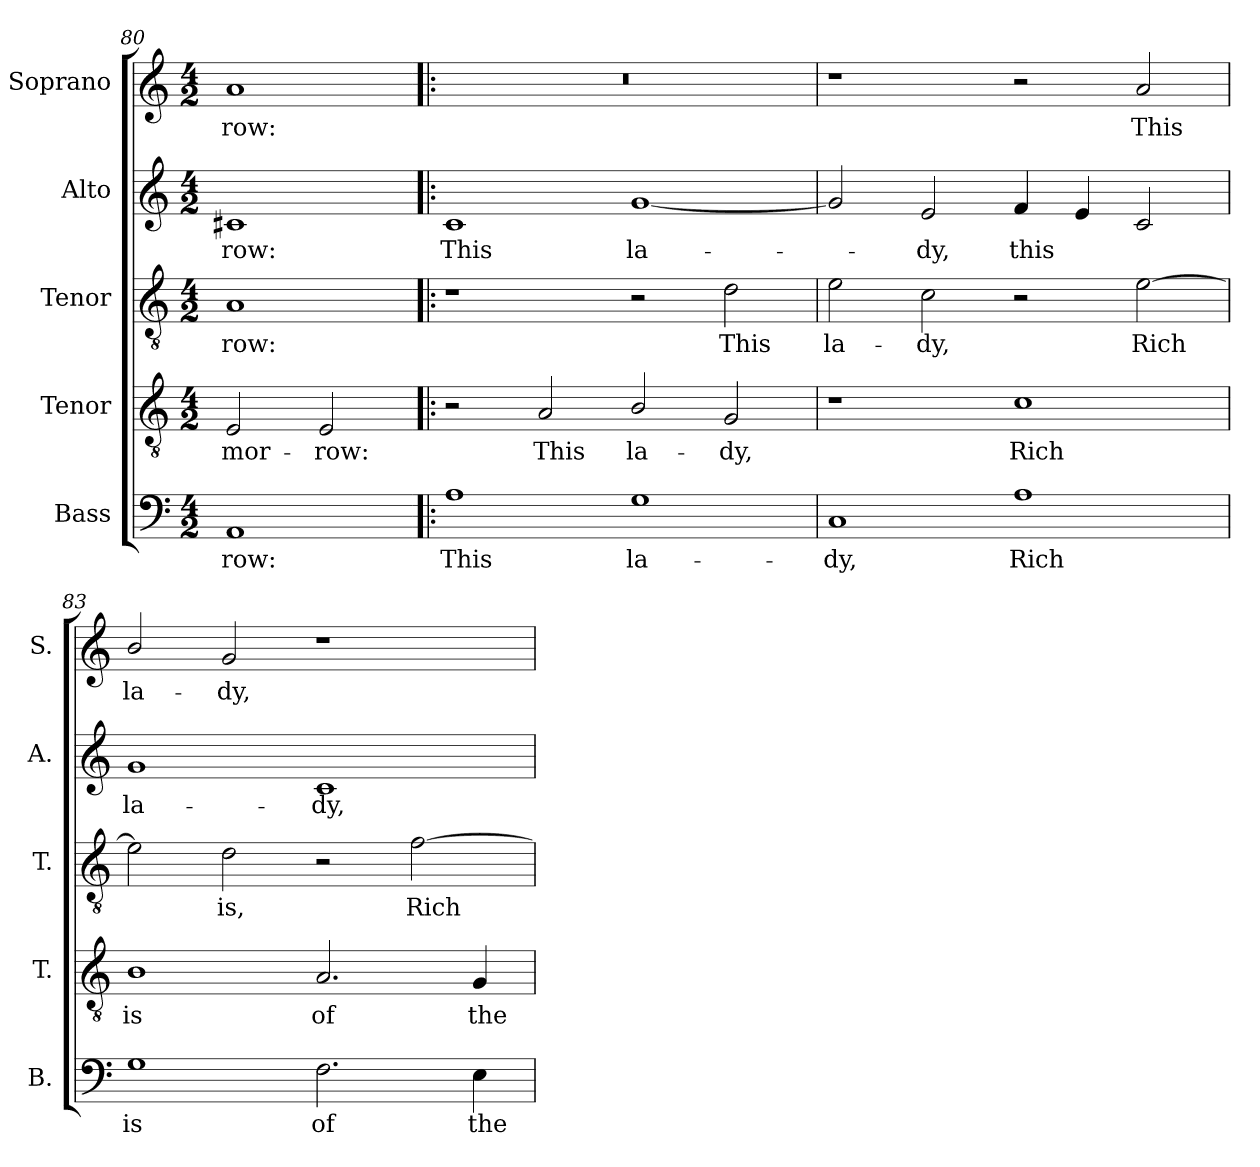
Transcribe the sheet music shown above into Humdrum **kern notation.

**kern	**text	**kern	**text	**kern	**text	**kern	**text	**kern	**text
*part5	*part5	*part4	*part4	*part3	*part3	*part2	*part2	*part1	*part1
*staff5	*staff5	*staff4	*staff4	*staff3	*staff3	*staff2	*staff2	*staff1	*staff1
*I"Bass	*	*I"Tenor	*	*I"Tenor	*	*I"Alto	*	*I"Soprano	*
*I'B.	*	*I'T.	*	*I'T.	*	*I'A.	*	*I'S.	*
*clefF4	*	*clefGv2	*	*clefGv2	*	*clefG2	*	*clefG2	*
*	*	*ITrd7c12	*	*ITrd7c12	*	*	*	*	*
*k[]	*	*k[]	*	*k[]	*	*k[]	*	*k[]	*
*C:	*	*C:	*	*C:	*	*C:	*	*C:	*
*M4/2	*	*M4/2	*	*M4/2	*	*M4/2	*	*M4/2	*
=80	=80	=80	=80	=80	=80	=80	=80	=80	=80
!	!LO:LY:b:color=#000000	!	!	!	!	!	!	!	!
!	!	!	!LO:LY:b:color=#000000	!	!	!	!	!	!
!	!	!	!	!	!LO:LY:b:color=#000000	!	!	!	!
!	!	!	!	!	!	!	!LO:LY:b:color=#000000	!	!
!	!	!	!	!	!	!	!	!	!LO:LY:b:color=#000000
1AAi	-row:	2EEi/	mor-	1AAi	-row:	1c#Xi	-row:	1ai	-row:
!	!	!	!LO:LY:b:color=#000000	!	!	!	!	!	!
.	.	2EEi/	-row:	.	.	.	.	.	.
!!LO:LB:g=z
=81!|:	=81!|:	=81!|:	=81!|:	=81!|:	=81!|:	=81!|:	=81!|:	=81!|:	=81!|:
!	!LO:LY:b:color=#000000	!	!	!	!	!	!	!	!
!	!	!	!	!	!	!	!LO:LY:b:color=#000000	!LO:N:vis=1	!
1Ai	This	2r	.	1r	.	1ci	This	0r	.
!	!	!	!LO:LY:b:color=#000000	!	!	!	!	!	!
.	.	2AAi/	This	.	.	.	.	.	.
!	!LO:LY:b:color=#000000	!	!	!	!	!	!	!	!
!	!	!	!LO:LY:b:color=#000000	!	!	!	!	!	!
!	!	!	!	!	!	!	!LO:LY:b:color=#000000	!	!
1Gi	la-	2BBi/	la-	2r	.	[1gi	la-	.	.
!	!	!	!LO:LY:b:color=#000000	!	!	!	!	!	!
!	!	!	!	!	!LO:LY:b:color=#000000	!	!	!	!
.	.	2GGi/	-dy,	2Di\	This	.	.	.	.
=82	=82	=82	=82	=82	=82	=82	=82	=82	=82
!	!LO:LY:b:color=#000000	!	!	!	!	!	!	!	!
!	!	!	!	!	!LO:LY:b:color=#000000	!	!	!	!
1Ci	-dy,	1r	.	2Ei\	la-	2gi/]	.	1r	.
!	!	!	!	!	!LO:LY:b:color=#000000	!	!	!	!
!	!	!	!	!	!	!	!LO:LY:b:color=#000000	!	!
.	.	.	.	2Ci\	-dy,	2ei/	-dy,	.	.
!	!LO:LY:b:color=#000000	!	!	!	!	!	!	!	!
!	!	!	!LO:LY:b:color=#000000	!	!	!	!	!	!
!	!	!	!	!	!	!	!LO:LY:b:color=#000000	!	!
1Ai	Rich	1Ci	Rich	2r	.	4fi/	this	2r	.
.	.	.	.	.	.	4ei/	.	.	.
!	!	!	!	!	!LO:LY:b:color=#000000	!	!	!	!
!	!	!	!	!	!	!	!	!	!LO:LY:b:color=#000000
.	.	.	.	[2Ei\	Rich	2ci/	.	2ai/	This
=83	=83	=83	=83	=83	=83	=83	=83	=83	=83
!	!LO:LY:b:color=#000000	!	!	!	!	!	!	!	!
!	!	!	!LO:LY:b:color=#000000	!	!	!	!	!	!
!	!	!	!	!	!	!	!LO:LY:b:color=#000000	!	!
!	!	!	!	!	!	!	!	!	!LO:LY:b:color=#000000
1Gi	is	1BBi	is	2Ei\]	.	1gi	la-	2bi/	la-
!	!	!	!	!	!LO:LY:b:color=#000000	!	!	!	!
!	!	!	!	!	!	!	!	!	!LO:LY:b:color=#000000
.	.	.	.	2Di\	is,	.	.	2gi/	-dy,
!	!LO:LY:b:color=#000000	!	!	!	!	!	!	!	!
!	!	!	!LO:LY:b:color=#000000	!	!	!	!	!	!
!	!	!	!	!	!	!	!LO:LY:b:color=#000000	!	!
2.Fi\	of	2.AAi/	of	2r	.	1ci	-dy,	1r	.
!	!	!	!	!	!LO:LY:b:color=#000000	!	!	!	!
.	.	.	.	[2Fi\	Rich	.	.	.	.
!	!LO:LY:b:color=#000000	!	!	!	!	!	!	!	!
!	!	!	!LO:LY:b:color=#000000	!	!	!	!	!	!
4Ei\	the	4GGi/	the	.	.	.	.	.	.
=	=	=	=	=	=	=	=	=	=
*-	*-	*-	*-	*-	*-	*-	*-	*-	*-
